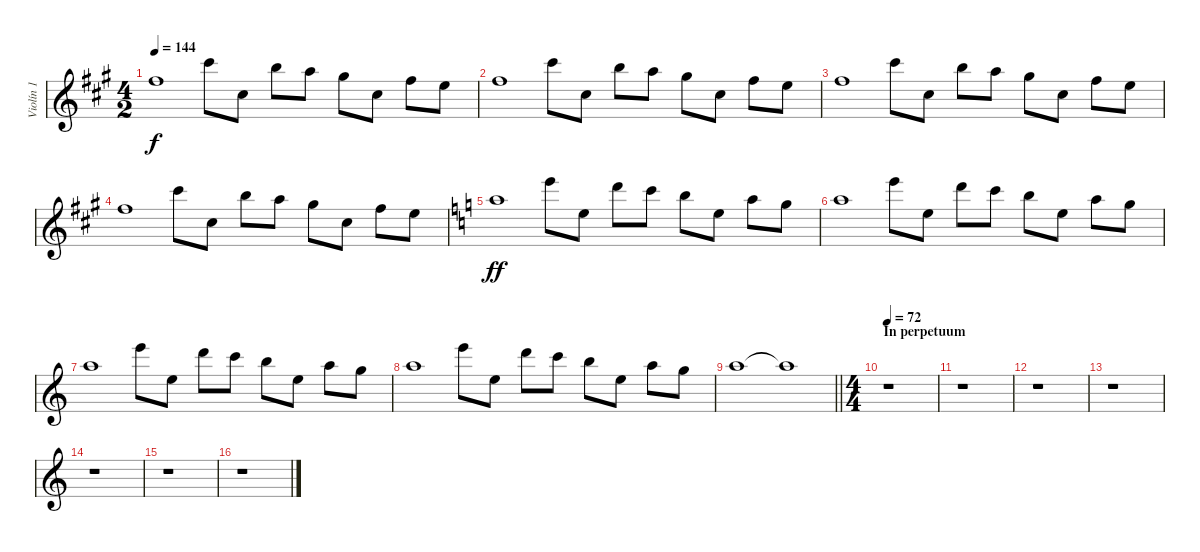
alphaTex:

\track ("Violín 1" "Violín 1") {instrument stringensemble1}
\staff {score}
\tuning (E5 A4 D4 G3) {hide}
\ts (4 2)
\tempo 144
\clef g2
\ks f#minor
9.2.1{dy f} 9.1.8 11.3.8 7.1.8 5.1.8 4.1.8 4.2.8 2.1.8 0.1.8 |
2.1.1 9.1.8 4.2.8 7.1.8 5.1.8 4.1.8 4.2.8 2.1.8 0.1.8 |
2.1.1 9.1.8 4.2.8 7.1.8 5.1.8 4.1.8 4.2.8 2.1.8 0.1.8 |
2.1.1 9.1.8 4.2.8 7.1.8 5.1.8 4.1.8 4.2.8 2.1.8 0.1.8 |
\ks aminor
5.1.1{dy ff} 12.1.8 0.1.8 10.1.8 8.1.8 7.1.8 7.2.8 5.1.8 3.1.8 |
5.1.1 12.1.8 0.1.8 10.1.8 8.1.8 7.1.8 7.2.8 5.1.8 3.1.8 |
5.1.1 12.1.8 0.1.8 10.1.8 8.1.8 7.1.8 7.2.8 5.1.8 3.1.8 |
5.1.1 12.1.8 0.1.8 10.1.8 8.1.8 7.1.8 7.2.8 5.1.8 3.1.8 |
\barLineRight lightlight
5.1.1 5.1{t}.1 |
\ts (4 4)
\section ("" "In perpetuum")
\tempo 72
r.1 |
r.1 |
r.1 |
r.1 |
r.1 |
r.1 |
r.1
